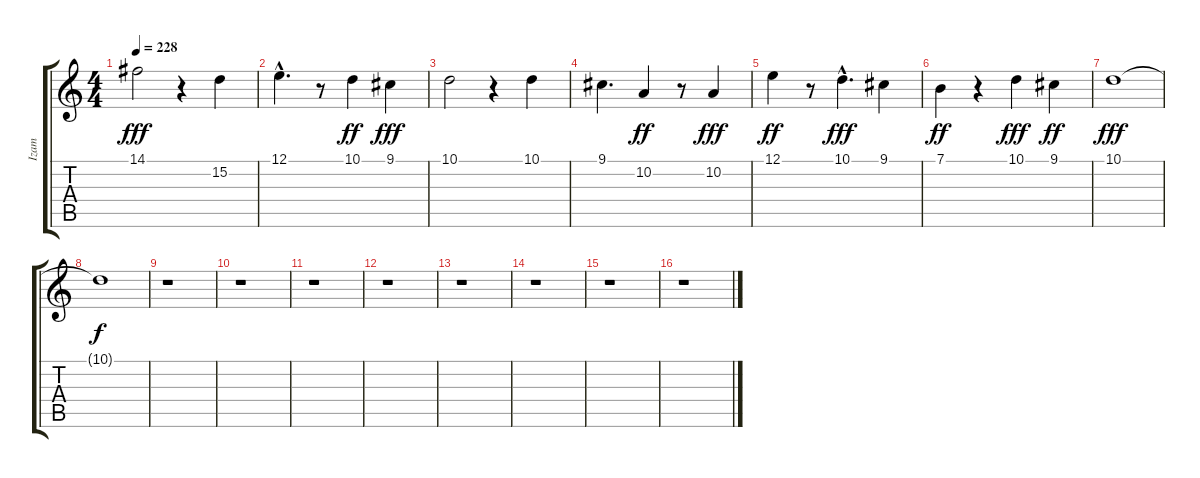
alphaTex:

\track ("Izam" "Izam") {instrument oboe}
\staff {score tabs}
\tuning (E4 B3 G3 D3 A2 E2) {hide}
\ts (4 4)
\tempo 228
\clef g2
\ks c
14.1.2{dy fff} r.4 15.2.4 |
12.1{hac}.4{d} r.8 10.1.4{dy ff} 9.1.4{dy fff} |
10.1.2 r.4 10.1.4 |
9.1.4{d} 10.2.4{dy ff} r.8 10.2.4{dy fff} |
12.1.4{dy ff} r.8 10.1{hac}.4{d dy fff} 9.1.4 |
7.1.4{dy ff} r.4 10.1.4{dy fff} 9.1.4{dy ff} |
10.1.1{dy fff} |
10.1{t}.1{dy f} |
r.1 |
r.1 |
r.1 |
r.1 |
r.1 |
r.1 |
r.1 |
r.1
